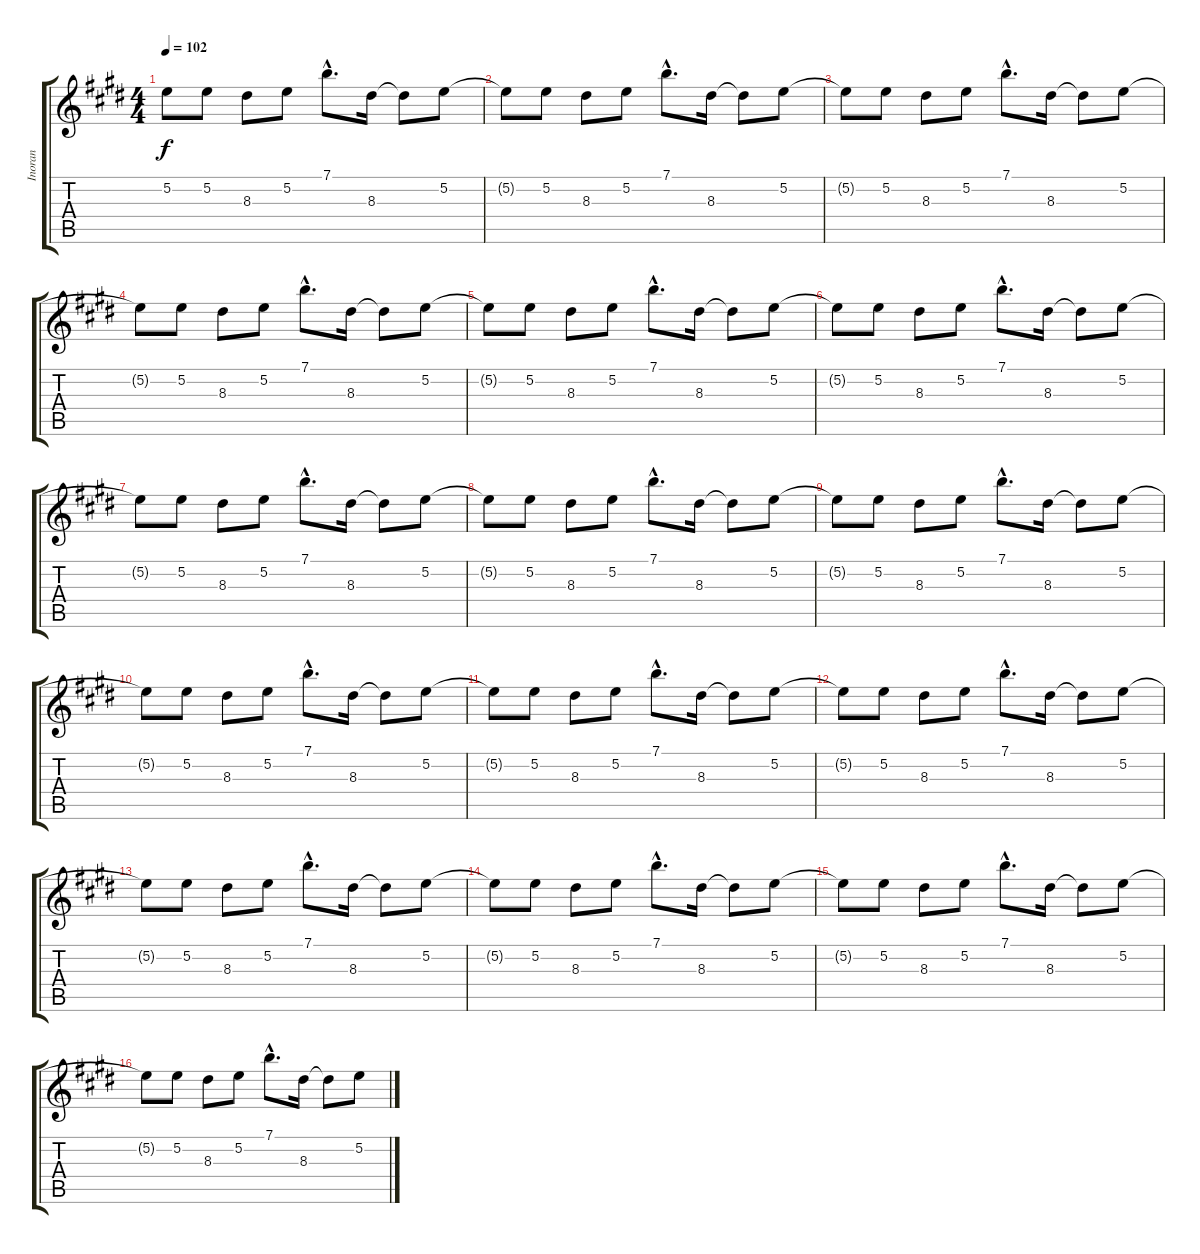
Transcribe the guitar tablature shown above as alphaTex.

\track ("Inoran" "Inoran") {instrument electricguitarclean}
\staff {score tabs}
\tuning (E4 B3 G3 D3 A2 E2) {hide}
\ts (4 4)
\tempo 102
\clef g2
\ks e
5.2{t}.8{dy f} 5.2.8 8.3.8 5.2.8 7.1{hac}.8{d} 8.3.16 8.3{t}.8 5.2.8 |
5.2{t}.8 5.2.8 8.3.8 5.2.8 7.1{hac}.8{d} 8.3.16 8.3{t}.8 5.2.8 |
5.2{t}.8 5.2.8 8.3.8 5.2.8 7.1{hac}.8{d} 8.3.16 8.3{t}.8 5.2.8 |
5.2{t}.8 5.2.8 8.3.8 5.2.8 7.1{hac}.8{d} 8.3.16 8.3{t}.8 5.2.8 |
5.2{t}.8 5.2.8 8.3.8 5.2.8 7.1{hac}.8{d} 8.3.16 8.3{t}.8 5.2.8 |
5.2{t}.8 5.2.8 8.3.8 5.2.8 7.1{hac}.8{d} 8.3.16 8.3{t}.8 5.2.8 |
5.2{t}.8 5.2.8 8.3.8 5.2.8 7.1{hac}.8{d} 8.3.16 8.3{t}.8 5.2.8 |
5.2{t}.8 5.2.8 8.3.8 5.2.8 7.1{hac}.8{d} 8.3.16 8.3{t}.8 5.2.8 |
5.2{t}.8 5.2.8 8.3.8 5.2.8 7.1{hac}.8{d} 8.3.16 8.3{t}.8 5.2.8 |
5.2{t}.8 5.2.8 8.3.8 5.2.8 7.1{hac}.8{d} 8.3.16 8.3{t}.8 5.2.8 |
5.2{t}.8 5.2.8 8.3.8 5.2.8 7.1{hac}.8{d} 8.3.16 8.3{t}.8 5.2.8 |
5.2{t}.8 5.2.8 8.3.8 5.2.8 7.1{hac}.8{d} 8.3.16 8.3{t}.8 5.2.8 |
5.2{t}.8 5.2.8 8.3.8 5.2.8 7.1{hac}.8{d} 8.3.16 8.3{t}.8 5.2.8 |
5.2{t}.8 5.2.8 8.3.8 5.2.8 7.1{hac}.8{d} 8.3.16 8.3{t}.8 5.2.8 |
5.2{t}.8 5.2.8 8.3.8 5.2.8 7.1{hac}.8{d} 8.3.16 8.3{t}.8 5.2.8 |
5.2{t}.8 5.2.8 8.3.8 5.2.8 7.1{hac}.8{d} 8.3.16 8.3{t}.8 5.2.8
